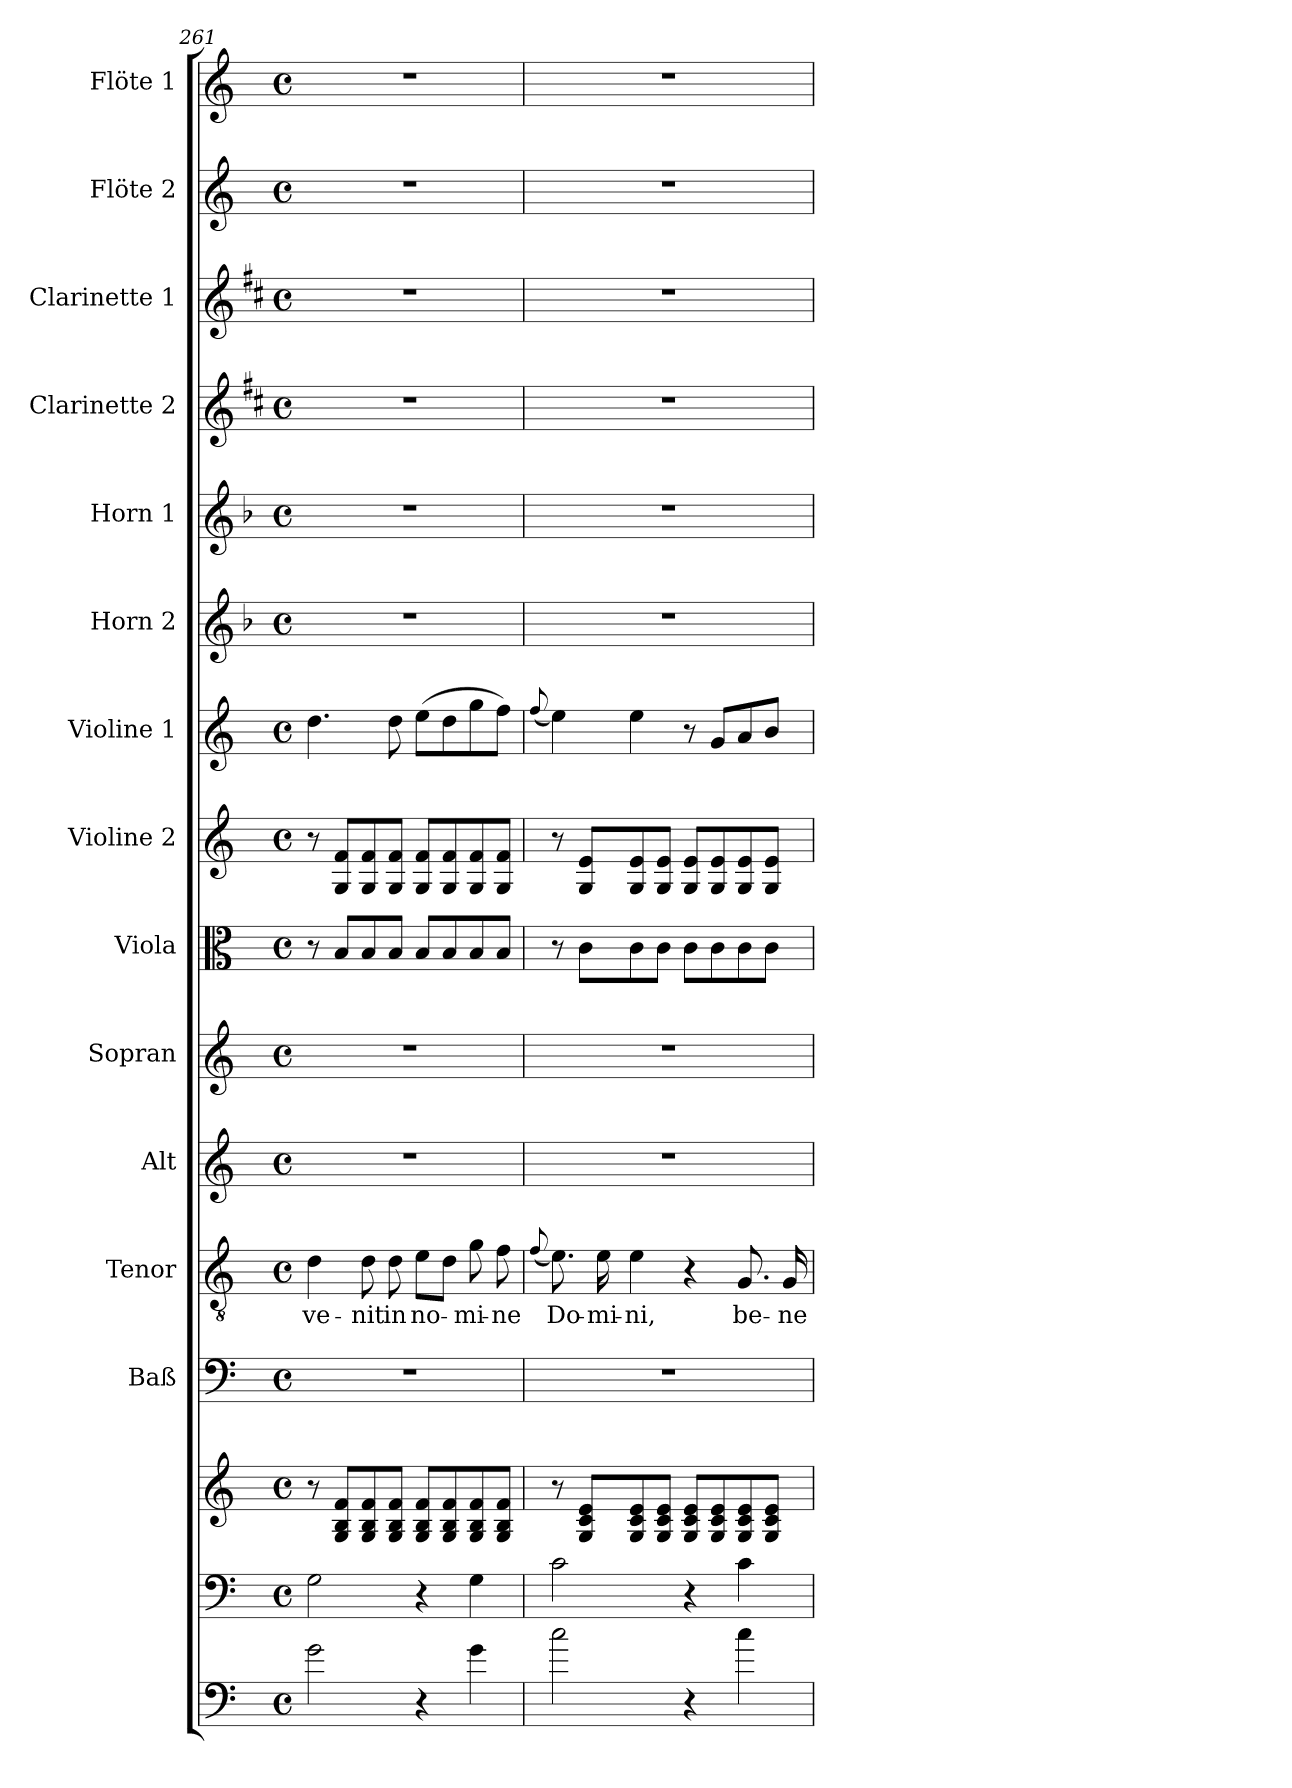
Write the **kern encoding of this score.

**kern	**kern	**kern	**kern	**kern	**text	**kern	**kern	**kern	**kern	**kern	**kern	**kern	**kern	**kern	**kern	**kern
*part15	*part14	*part14	*part13	*part12	*part12	*part11	*part10	*part9	*part8	*part7	*part6	*part5	*part4	*part3	*part2	*part1
*staff16	*staff15	*staff14	*staff13	*staff12	*staff12	*staff11	*staff10	*staff9	*staff8	*staff7	*staff6	*staff5	*staff4	*staff3	*staff2	*staff1
*	*	*	*I"Baß	*I"Tenor	*	*I"Alt	*I"Sopran	*I"Viola	*I"Violine 2	*I"Violine 1	*I"Horn 2	*I"Horn 1	*I"Clarinette 2	*I"Clarinette 1	*I"Flöte 2	*I"Flöte 1
*	*	*	*I'Baß	*I'Ten	*	*I'Alt	*I'Sop	*I'Vla.	*I'Vln. 2	*I'Vln. 1	*I'Hrn. 2	*I'Hrn. 1	*I'Cl. 2	*I'Cl. 1	*I'Fl. 2	*I'Fl. 1
*clefF4	*clefF4	*clefG2	*clefF4	*clefGv2	*	*clefG2	*clefG2	*clefC3	*clefG2	*clefG2	*clefG2	*clefG2	*clefG2	*clefG2	*clefG2	*clefG2
*ITrd7c12	*	*	*	*	*	*	*	*	*	*	*ITrd3c5	*ITrd3c5	*ITrd1c2	*ITrd1c2	*	*
*k[]	*k[]	*k[]	*k[]	*k[]	*	*k[]	*k[]	*k[]	*k[]	*k[]	*k[]	*k[]	*k[]	*k[]	*k[]	*k[]
*C:	*C:	*C:	*C:	*C:	*	*C:	*C:	*C:	*C:	*C:	*C:	*C:	*C:	*C:	*C:	*C:
*M4/4	*M4/4	*M4/4	*M4/4	*M4/4	*	*M4/4	*M4/4	*M4/4	*M4/4	*M4/4	*M4/4	*M4/4	*M4/4	*M4/4	*M4/4	*M4/4
*met(c)	*met(c)	*met(c)	*met(c)	*met(c)	*	*met(c)	*met(c)	*met(c)	*met(c)	*met(c)	*met(c)	*met(c)	*met(c)	*met(c)	*met(c)	*met(c)
=261	=261	=261	=261	=261	=261	=261	=261	=261	=261	=261	=261	=261	=261	=261	=261	=261
!	!	!	!	!	!LO:LY:b	!	!	!	!	!	!	!	!	!	!	!
2G\	2G\	8r	1r	4d\	ve-	1r	1r	8r	8r	4.dd\	1r	1r	1r	1r	1r	1r
.	.	8G/ 8B/ 8f/L	.	.	.	.	.	8B/L	8G/ 8f/L	.	.	.	.	.	.	.
!	!	!	!	!	!LO:LY:b	!	!	!	!	!	!	!	!	!	!	!
.	.	8G/ 8B/ 8f/	.	8d\	-nit	.	.	8B/	8G/ 8f/	.	.	.	.	.	.	.
!	!	!	!	!	!LO:LY:b	!	!	!	!	!	!	!	!	!	!	!
.	.	8G/ 8B/ 8f/J	.	8d\	in	.	.	8B/J	8G/ 8f/J	8dd\	.	.	.	.	.	.
!	!	!	!	!	!LO:LY:b	!	!	!	!	!	!	!	!	!	!	!
4r	4r	8G/ 8B/ 8f/L	.	8e\L	no-	.	.	8B/L	8G/ 8f/L	(>8ee\L	.	.	.	.	.	.
.	.	8G/ 8B/ 8f/	.	8d\J	.	.	.	8B/	8G/ 8f/	8dd\	.	.	.	.	.	.
!	!	!	!	!	!LO:LY:b	!	!	!	!	!	!	!	!	!	!	!
4G\	4G\	8G/ 8B/ 8f/	.	8g\	-mi-	.	.	8B/	8G/ 8f/	8gg\	.	.	.	.	.	.
!	!	!	!	!	!LO:LY:b	!	!	!	!	!	!	!	!	!	!	!
.	.	8G/ 8B/ 8f/J	.	8f\	-ne	.	.	8B/J	8G/ 8f/J	8ff\J)	.	.	.	.	.	.
=262	=262	=262	=262	=262	=262	=262	=262	=262	=262	=262	=262	=262	=262	=262	=262	=262
.	.	.	.	(<8qqf/	.	.	.	.	.	(<8qqff/	.	.	.	.	.	.
!	!	!	!	!	!LO:LY:b	!	!	!	!	!	!	!	!	!	!	!
2c\	2c\	8r	1r	8.e\)	Do-	1r	1r	8r	8r	4ee\)	1r	1r	1r	1r	1r	1r
.	.	8G/ 8c/ 8e/L	.	.	.	.	.	8c\L	8G/ 8e/L	.	.	.	.	.	.	.
!	!	!	!	!	!LO:LY:b	!	!	!	!	!	!	!	!	!	!	!
.	.	.	.	16e\	-mi-	.	.	.	.	.	.	.	.	.	.	.
!	!	!	!	!	!LO:LY:b	!	!	!	!	!	!	!	!	!	!	!
.	.	8G/ 8c/ 8e/	.	4e\	-ni,	.	.	8c\	8G/ 8e/	4ee\	.	.	.	.	.	.
.	.	8G/ 8c/ 8e/J	.	.	.	.	.	8c\J	8G/ 8e/J	.	.	.	.	.	.	.
4r	4r	8G/ 8c/ 8e/L	.	4r	.	.	.	8c\L	8G/ 8e/L	8r	.	.	.	.	.	.
.	.	8G/ 8c/ 8e/	.	.	.	.	.	8c\	8G/ 8e/	8g/L	.	.	.	.	.	.
!	!	!	!	!	!LO:LY:b	!	!	!	!	!	!	!	!	!	!	!
4c\	4c\	8G/ 8c/ 8e/	.	8.G/	be-	.	.	8c\	8G/ 8e/	8a/	.	.	.	.	.	.
.	.	8G/ 8c/ 8e/J	.	.	.	.	.	8c\J	8G/ 8e/J	8b/J	.	.	.	.	.	.
!	!	!	!	!	!LO:LY:b	!	!	!	!	!	!	!	!	!	!	!
.	.	.	.	16G/	-ne-	.	.	.	.	.	.	.	.	.	.	.
=	=	=	=	=	=	=	=	=	=	=	=	=	=	=	=	=
*-	*-	*-	*-	*-	*-	*-	*-	*-	*-	*-	*-	*-	*-	*-	*-	*-
